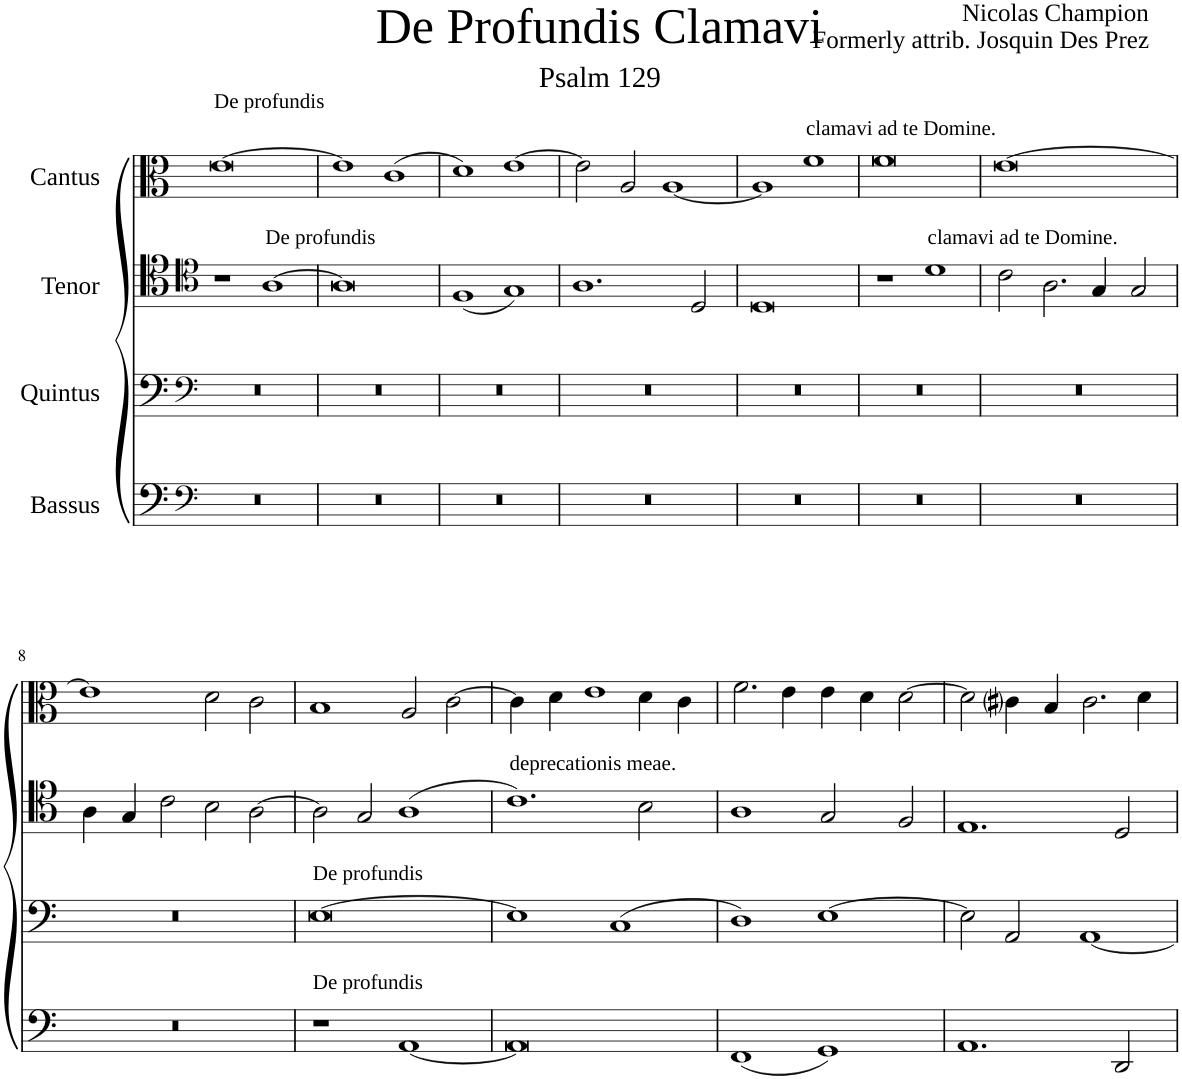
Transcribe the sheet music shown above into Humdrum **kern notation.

**kern	**kern	**kern	**kern
*part4	*part3	*part2	*part1
*staff4	*staff3	*staff2	*staff1
*I"Bassus	*I"Quintus	*I"Tenor	*I"Cantus
*clefF4	*clefF4	*clefC4	*clefC3
*k[]	*k[]	*k[]	*k[]
*M2/1	*M2/1	*M2/1	*M2/1
=1	=1	=1	=1
!	!	!	!LO:TX:a:t=De profundis
0r	0r	1r	[0e
!	!	!LO:TX:a:t=De profundis	!
.	.	[1A	.
=2	=2	=2	=2
0r	0r	0A]	1e]
.	.	.	(1c
=3	=3	=3	=3
0r	0r	(1F	1d)
.	.	1G)	[1e
=4	=4	=4	=4
0r	0r	1.A	2e\]
.	.	.	2A/
.	.	.	[1A
.	.	2D/	.
=5	=5	=5	=5
0r	0r	0D	1A]
!	!	!	!LO:TX:a:t=clamavi ad te Domine.
.	.	.	1f
=6	=6	=6	=6
0r	0r	1r	0f
!	!	!LO:TX:a:t=clamavi ad te Domine.	!
.	.	1d	.
=7	=7	=7	=7
0r	0r	2c\	[0e
.	.	2.A\	.
.	.	4G/	.
.	.	2G/	.
!!LO:LB:g=z
=8	=8	=8	=8
0r	0r	4A\	1e]
.	.	4G/	.
.	.	2c\	.
.	.	2B\	2d\
.	.	[2A\	2c\
=9	=9	=9	=9
!	!LO:TX:a:t=De profundis	!	!
!LO:TX:a:t=De profundis	!	!	!
1r	[0E	2A\]	1B
.	.	2G/	.
[1AA	.	(1A	2A/
.	.	.	[2c\
=10	=10	=10	=10
!	!	!LO:TX:a:t=deprecationis meae.	!
0AA]	1E]	1.c)	4c\]
.	.	.	4d\
.	.	.	1e
.	(1C	.	.
.	.	2B\	4d\
.	.	.	4c\
=11	=11	=11	=11
(1FF	1D)	1A	2.f\
.	.	.	4e\
1GG)	[1E	2G/	4e\
.	.	.	4d\
.	.	2F/	[2d\
=12	=12	=12	=12
1.AA	2E\]	1.E	2d\]
.	2AA/	.	4c#i\
.	.	.	4B/
.	[1AA	.	2.c#\
2DD/	.	2D/	.
.	.	.	4d\
=	=	=	=
*-	*-	*-	*-
